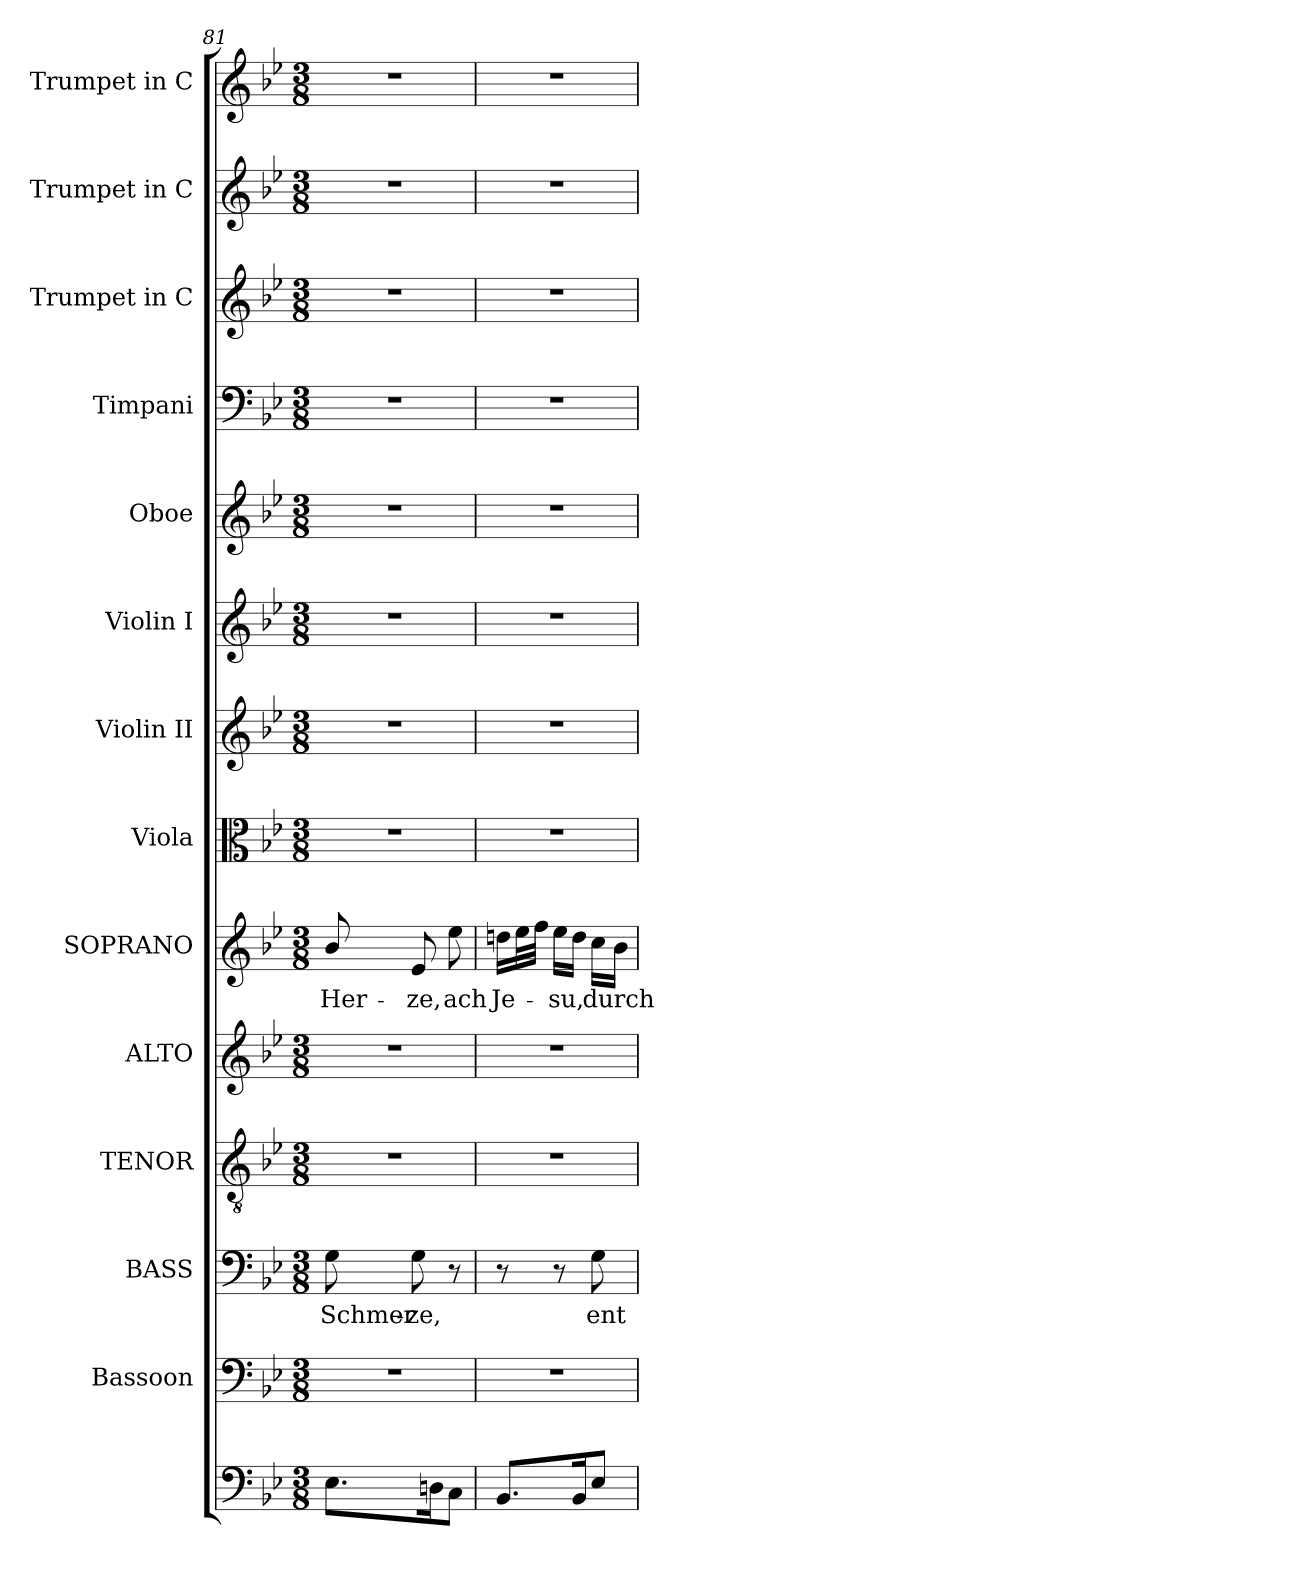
**kern	**kern	**kern	**text	**kern	**kern	**kern	**text	**kern	**kern	**kern	**kern	**kern	**kern	**kern	**kern
*part14	*part13	*part12	*part12	*part11	*part10	*part9	*part9	*part8	*part7	*part6	*part5	*part4	*part3	*part2	*part1
*staff14	*staff13	*staff12	*staff12	*staff11	*staff10	*staff9	*staff9	*staff8	*staff7	*staff6	*staff5	*staff4	*staff3	*staff2	*staff1
*	*I"Bassoon	*I"BASS	*	*I"TENOR	*I"ALTO	*I"SOPRANO	*	*I"Viola	*I"Violin II	*I"Violin I	*I"Oboe	*I"Timpani	*I"Trumpet in C	*I"Trumpet in C	*I"Trumpet in C
*	*	*	*	*	*I'Alto	*I'Soprano	*	*I'Viola	*I'Violin II	*I'Violin I	*I'Oboe	*I'Timp.	*	*	*
*clefF4	*clefF4	*clefF4	*	*clefGv2	*clefG2	*clefG2	*	*clefC3	*clefG2	*clefG2	*clefG2	*clefF4	*clefG2	*clefG2	*clefG2
*	*	*	*	*ITrd7c12	*	*	*	*	*	*	*	*	*	*	*
*k[b-e-]	*k[b-e-]	*k[b-e-]	*	*k[b-e-]	*k[b-e-]	*k[b-e-]	*	*k[b-e-]	*k[b-e-]	*k[b-e-]	*k[b-e-]	*k[b-e-]	*k[b-e-]	*k[b-e-]	*k[b-e-]
*B-:	*B-:	*B-:	*	*B-:	*B-:	*B-:	*	*B-:	*B-:	*B-:	*B-:	*B-:	*B-:	*B-:	*B-:
*M3/8	*M3/8	*M3/8	*	*M3/8	*M3/8	*M3/8	*	*M3/8	*M3/8	*M3/8	*M3/8	*M3/8	*M3/8	*M3/8	*M3/8
=81	=81	=81	=81	=81	=81	=81	=81	=81	=81	=81	=81	=81	=81	=81	=81
!	!LO:N:vis=1	!	!	!	!	!	!	!	!	!	!	!	!	!	!
!	!	!	!LO:LY:b:color=#000000	!LO:N:vis=1	!LO:N:vis=1	!	!	!	!	!	!	!	!	!	!
!	!	!	!	!	!	!	!LO:LY:b:color=#000000	!LO:N:vis=1	!LO:N:vis=1	!LO:N:vis=1	!LO:N:vis=1	!LO:N:vis=1	!LO:N:vis=1	!LO:N:vis=1	!LO:N:vis=1
8.E-i\L	4.r	8Gi\	Schmer-	4.r	4.r	8b-i/	Her-	4.r	4.r	4.r	4.r	4.r	4.r	4.r	4.r
!	!	!	!LO:LY:b:color=#000000	!	!	!	!	!	!	!	!	!	!	!	!
!	!	!	!	!	!	!	!LO:LY:b:color=#000000	!	!	!	!	!	!	!	!
.	.	8Gi\	-ze,	.	.	8e-i/	-ze,	.	.	.	.	.	.	.	.
16Dni\k	.	.	.	.	.	.	.	.	.	.	.	.	.	.	.
!	!	!	!	!	!	!	!LO:LY:b:color=#000000	!	!	!	!	!	!	!	!
8Ci\J	.	8r	.	.	.	8ee-i\	ach	.	.	.	.	.	.	.	.
=82	=82	=82	=82	=82	=82	=82	=82	=82	=82	=82	=82	=82	=82	=82	=82
!	!LO:N:vis=1	!	!	!LO:N:vis=1	!LO:N:vis=1	!	!	!	!	!	!	!	!	!	!
!	!	!	!	!	!	!	!LO:LY:b:color=#000000	!LO:N:vis=1	!LO:N:vis=1	!LO:N:vis=1	!LO:N:vis=1	!LO:N:vis=1	!LO:N:vis=1	!LO:N:vis=1	!LO:N:vis=1
8.BB-i/L	4.r	8r	.	4.r	4.r	16ddni\LL	Je-	4.r	4.r	4.r	4.r	4.r	4.r	4.r	4.r
.	.	.	.	.	.	32ee-i\L	.	.	.	.	.	.	.	.	.
.	.	.	.	.	.	32ffi\JJJ	.	.	.	.	.	.	.	.	.
!	!	!	!	!	!	!	!LO:LY:b:color=#000000	!	!	!	!	!	!	!	!
.	.	8r	.	.	.	16ee-i\LL	-su,	.	.	.	.	.	.	.	.
16BB-i/k	.	.	.	.	.	16ddi\JJ	.	.	.	.	.	.	.	.	.
!	!	!	!LO:LY:b:color=#000000	!	!	!	!	!	!	!	!	!	!	!	!
!	!	!	!	!	!	!	!LO:LY:b:color=#000000	!	!	!	!	!	!	!	!
8E-i/J	.	8Gi\	ent-	.	.	16cci\LL	durch-	.	.	.	.	.	.	.	.
.	.	.	.	.	.	16b-i\JJ	.	.	.	.	.	.	.	.	.
=	=	=	=	=	=	=	=	=	=	=	=	=	=	=	=
*-	*-	*-	*-	*-	*-	*-	*-	*-	*-	*-	*-	*-	*-	*-	*-
